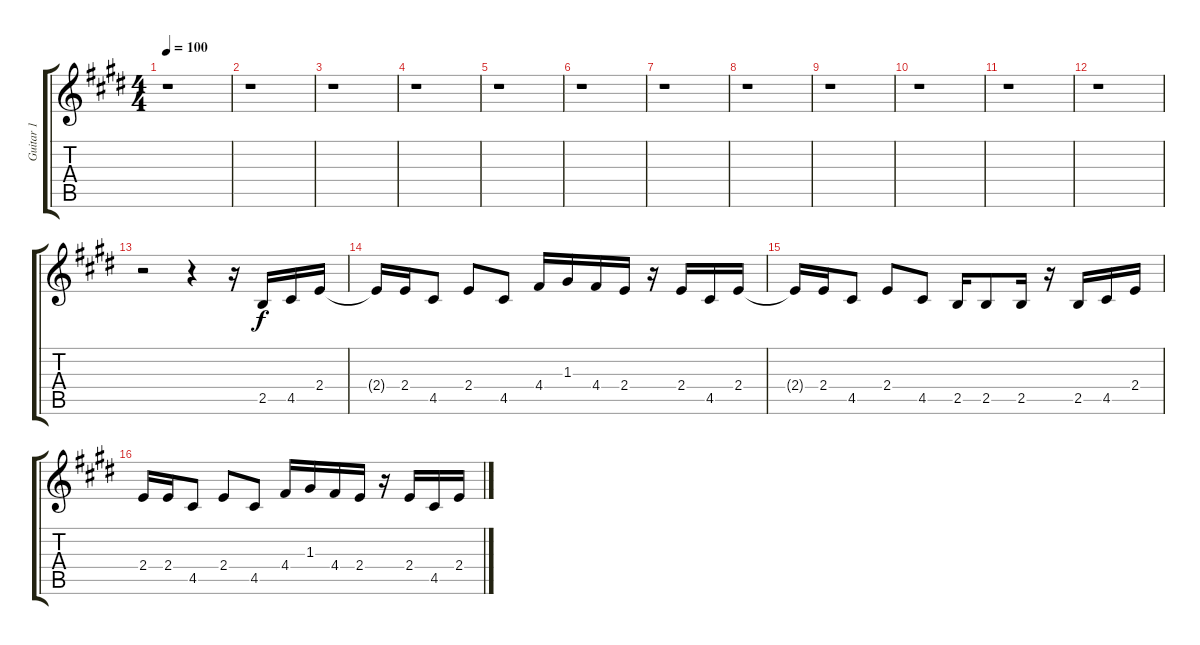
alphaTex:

\track ("Guitar 1" "Guitar 1") {instrument synthbass1}
\staff {score tabs}
\tuning (E4 B3 G3 D3 A2 E2) {hide}
\ts (4 4)
\tempo 100
\clef g2
\ks e
r.1{dy f} |
r.1 |
r.1 |
r.1 |
r.1 |
r.1 |
r.1 |
r.1 |
r.1 |
r.1 |
r.1 |
r.1 |
r.2 r.4 r.16 2.5.16 4.5.16 2.4.16 |
2.4{t}.16 2.4.16 4.5.8 2.4.8 4.5.8 4.4.16 1.3.16 4.4.16 2.4.16 r.16 2.4.16 4.5.16 2.4.16 |
2.4{t}.16 2.4.16 4.5.8 2.4.8 4.5.8 2.5.16 2.5.8 2.5.16 r.16 2.5.16 4.5.16 2.4.16 |
2.4.16 2.4.16 4.5.8 2.4.8 4.5.8 4.4.16 1.3.16 4.4.16 2.4.16 r.16 2.4.16 4.5.16 2.4.16
